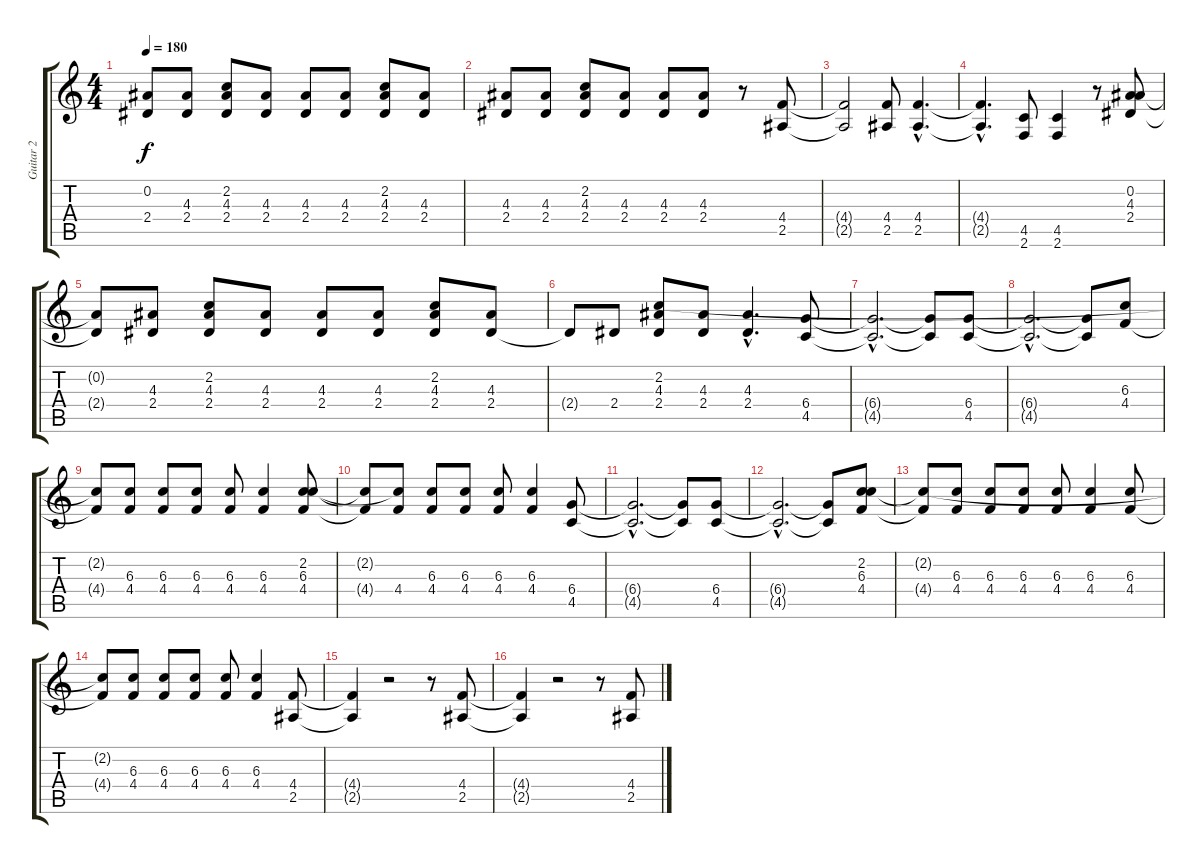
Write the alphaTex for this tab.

\track ("Guitar 2" "Guitar 2") {instrument overdrivenguitar}
\staff {score tabs}
\tuning (Eb4 Bb3 Gb3 Db3 Ab2 Eb2) {hide}
\ts (4 4)
\tempo 180
\clef g2
\ks c
(0.2{t} 2.4{t}).8{dy f} (4.3 2.4).8 (2.2 4.3 2.4).8 (4.3 2.4).8 (4.3 2.4).8 (4.3 2.4).8 (2.2 4.3 2.4).8 (4.3 2.4).8 |
(4.3 2.4).8 (4.3 2.4).8 (2.2 4.3 2.4).8 (4.3 2.4).8 (4.3 2.4).8 (4.3 2.4).8 r.8 (4.4 2.5).8 |
(4.4{t} 2.5{t}).2 (4.4 2.5).8 (4.4{hac} 2.5{hac}).4{d} |
(4.4{hac t} 2.5{hac t}).4{d} (4.5 2.6).8 (4.5 2.6).4 r.8 (0.2 4.3 2.4).8 |
(0.2{t} 2.4{t}).8 (4.3 2.4).8 (2.2 4.3 2.4).8 (4.3 2.4).8 (4.3 2.4).8 (4.3 2.4).8 (2.2 4.3 2.4).8 (4.3 2.4).8 |
2.4{t}.8 2.4.8 (2.2 4.3 2.4).8 (4.3 2.4).8 (4.3{hac} 2.4{hac}).4{d} (6.4 4.5).8 |
(6.4{hac t} 4.5{hac t}).2{d} (6.4{t} 4.5{t}).8 (6.4 4.5).8 |
(6.4{hac t} 4.5{hac t}).2{d} (6.4{t} 4.5{t}).8 (6.3 4.4).8 |
(2.2{t} 4.4{t}).8 (6.3 4.4).8 (6.3 4.4).8 (6.3 4.4).8 (6.3 4.4).8 (6.3 4.4).4 (2.2 6.3 4.4).8 |
(2.2{t} 4.4{t}).8 (6.3{t} 4.4).8 (6.3 4.4).8 (6.3 4.4).8 (6.3 4.4).8 (6.3 4.4).4 (6.4 4.5).8 |
(6.4{hac t} 4.5{hac t}).2{d} (6.4{t} 4.5{t}).8 (6.4 4.5).8 |
(6.4{hac t} 4.5{hac t}).2{d} (6.4{t} 4.5{t}).8 (2.2 6.3 4.4).8 |
(2.2{t} 4.4{t}).8 (6.3 4.4).8 (6.3 4.4).8 (6.3 4.4).8 (6.3 4.4).8 (6.3 4.4).4 (6.3 4.4).8 |
(2.2{t} 4.4{t}).8 (6.3 4.4).8 (6.3 4.4).8 (6.3 4.4).8 (6.3 4.4).8 (6.3 4.4).4 (4.4 2.5).8 |
(4.4{t} 2.5{t}).4 r.2 r.8 (4.4 2.5).8 |
(4.4{t} 2.5{t}).4 r.2 r.8 (4.4 2.5).8
